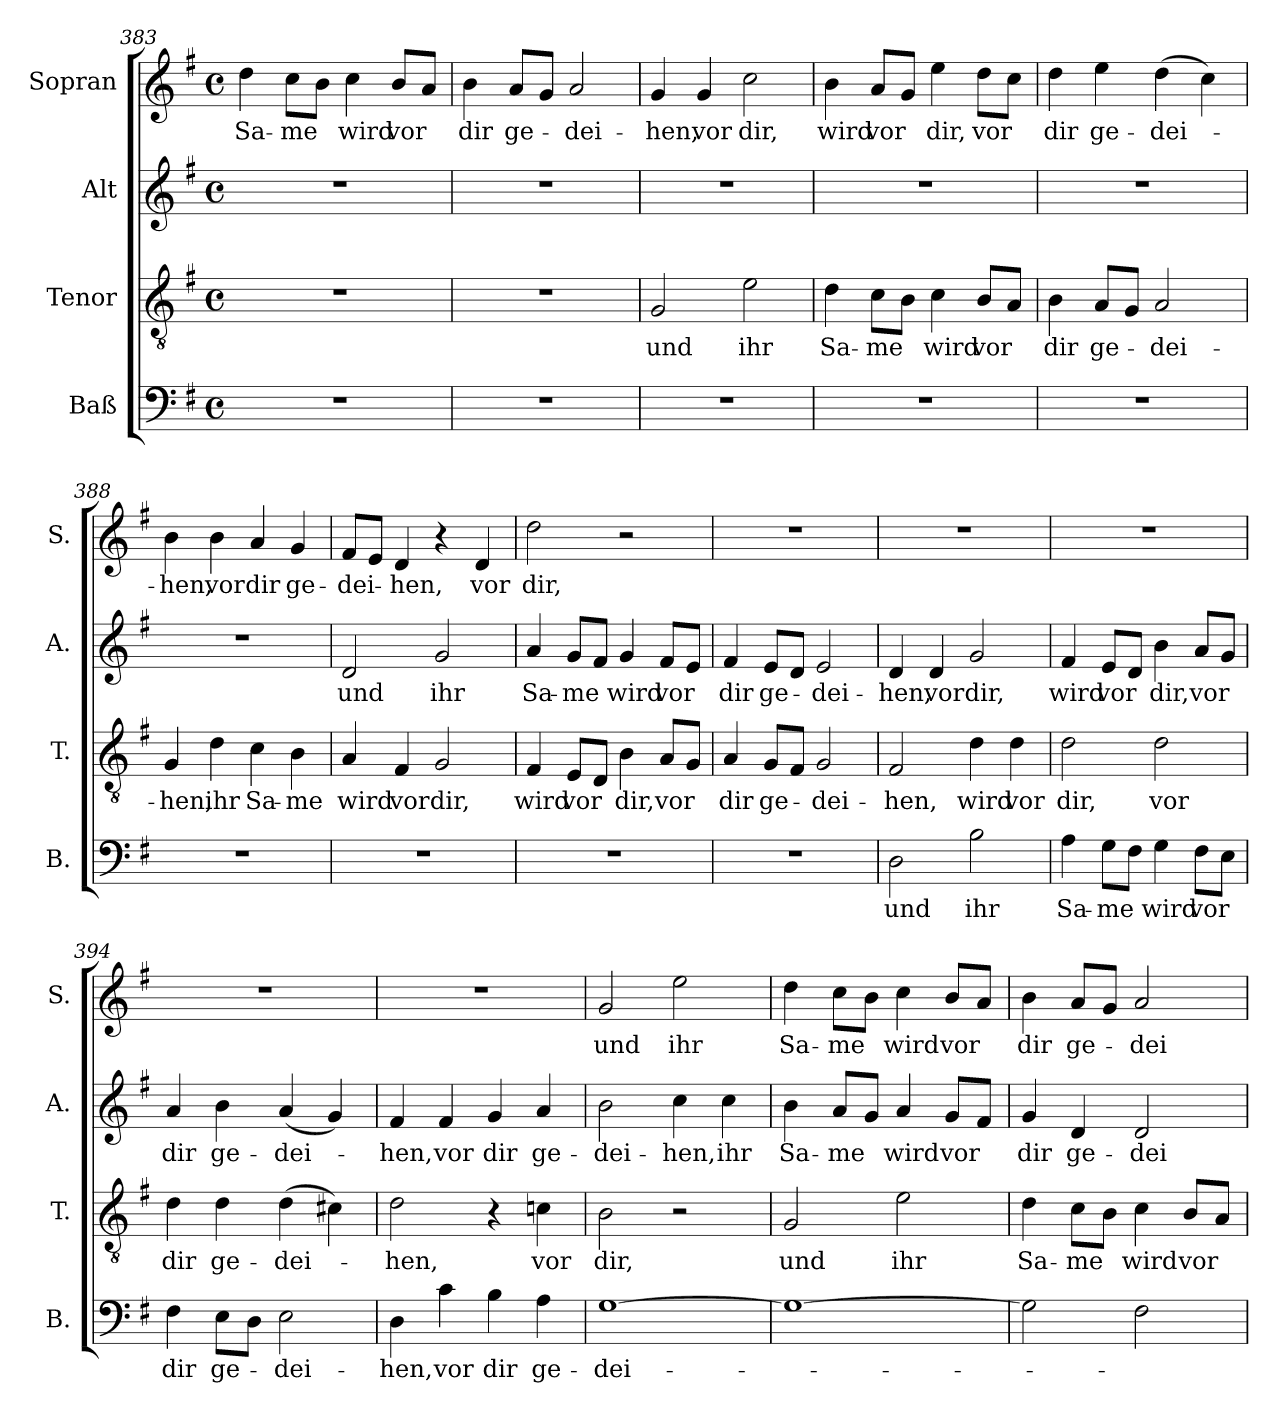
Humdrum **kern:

**kern	**text	**kern	**text	**kern	**text	**kern	**text
*part4	*part4	*part3	*part3	*part2	*part2	*part1	*part1
*staff4	*staff4	*staff3	*staff3	*staff2	*staff2	*staff1	*staff1
*I"Baß	*	*I"Tenor	*	*I"Alt	*	*I"Sopran	*
*I'B.	*	*I'T.	*	*I'A.	*	*I'S.	*
*clefF4	*	*clefGv2	*	*clefG2	*	*clefG2	*
*k[f#]	*	*k[f#]	*	*k[f#]	*	*k[f#]	*
*G:	*	*G:	*	*G:	*	*G:	*
*M4/4	*	*M4/4	*	*M4/4	*	*M4/4	*
*met(c)	*	*met(c)	*	*met(c)	*	*met(c)	*
=383	=383	=383	=383	=383	=383	=383	=383
!	!	!	!	!	!	!	!LO:LY:b
1r	.	1r	.	1r	.	4dd\	Sa-
!	!	!	!	!	!	!	!LO:LY:b
.	.	.	.	.	.	8cc\L	-me
.	.	.	.	.	.	8b\J	.
!	!	!	!	!	!	!	!LO:LY:b
.	.	.	.	.	.	4cc\	wird
!	!	!	!	!	!	!	!LO:LY:b
.	.	.	.	.	.	8b/L	vor
.	.	.	.	.	.	8a/J	.
!!LO:LB:g=z
=384	=384	=384	=384	=384	=384	=384	=384
!	!	!	!	!	!	!	!LO:LY:b
1r	.	1r	.	1r	.	4b\	dir
!	!	!	!	!	!	!	!LO:LY:b
.	.	.	.	.	.	8a/L	ge-
.	.	.	.	.	.	8g/J	.
!	!	!	!	!	!	!	!LO:LY:b
.	.	.	.	.	.	2a/	-dei-
=385	=385	=385	=385	=385	=385	=385	=385
!	!	!	!LO:LY:b	!	!	!	!LO:LY:b
1r	.	2G/	und	1r	.	4g/	-hen,
!	!	!	!	!	!	!	!LO:LY:b
.	.	.	.	.	.	4g/	vor
!	!	!	!LO:LY:b	!	!	!	!LO:LY:b
.	.	2e\	ihr	.	.	2cc\	dir,
=386	=386	=386	=386	=386	=386	=386	=386
!	!	!	!LO:LY:b	!	!	!	!LO:LY:b
1r	.	4d\	Sa-	1r	.	4b\	wird
!	!	!	!LO:LY:b	!	!	!	!LO:LY:b
.	.	8c\L	-me	.	.	8a/L	vor
.	.	8B\J	.	.	.	8g/J	.
!	!	!	!LO:LY:b	!	!	!	!LO:LY:b
.	.	4c\	wird	.	.	4ee\	dir,
!	!	!	!LO:LY:b	!	!	!	!LO:LY:b
.	.	8B/L	vor	.	.	8dd\L	vor
.	.	8A/J	.	.	.	8cc\J	.
=387	=387	=387	=387	=387	=387	=387	=387
!	!	!	!LO:LY:b	!	!	!	!LO:LY:b
1r	.	4B\	dir	1r	.	4dd\	dir
!	!	!	!LO:LY:b	!	!	!	!LO:LY:b
.	.	8A/L	ge-	.	.	4ee\	ge-
.	.	8G/J	.	.	.	.	.
!	!	!	!LO:LY:b	!	!	!	!LO:LY:b
.	.	2A/	-dei-	.	.	(>4dd\	-dei-
.	.	.	.	.	.	4cc\)	.
=388	=388	=388	=388	=388	=388	=388	=388
!	!	!	!LO:LY:b	!	!	!	!LO:LY:b
1r	.	4G/	-hen,	1r	.	4b\	-hen,
!	!	!	!LO:LY:b	!	!	!	!LO:LY:b
.	.	4d\	ihr	.	.	4b\	vor
!	!	!	!LO:LY:b	!	!	!	!LO:LY:b
.	.	4c\	Sa-	.	.	4a/	dir
!	!	!	!LO:LY:b	!	!	!	!LO:LY:b
.	.	4B\	-me	.	.	4g/	ge-
!!LO:LB:g=z
=389	=389	=389	=389	=389	=389	=389	=389
!	!	!	!LO:LY:b	!	!LO:LY:b	!	!LO:LY:b
1r	.	4A/	wird	2d/	und	8f#/L	-dei-
.	.	.	.	.	.	8e/J	.
!	!	!	!LO:LY:b	!	!	!	!LO:LY:b
.	.	4F#/	vor	.	.	4d/	-hen,
!	!	!	!LO:LY:b	!	!LO:LY:b	!	!
.	.	2G/	dir,	2g/	ihr	4r	.
!	!	!	!	!	!	!	!LO:LY:b
.	.	.	.	.	.	4d/	vor
=390	=390	=390	=390	=390	=390	=390	=390
!	!	!	!LO:LY:b	!	!LO:LY:b	!	!LO:LY:b
1r	.	4F#/	wird	4a/	Sa-	2dd\	dir,
!	!	!	!LO:LY:b	!	!LO:LY:b	!	!
.	.	8E/L	vor	8g/L	-me	.	.
.	.	8D/J	.	8f#/J	.	.	.
!	!	!	!LO:LY:b	!	!LO:LY:b	!	!
.	.	4B\	dir,	4g/	wird	2r	.
!	!	!	!LO:LY:b	!	!LO:LY:b	!	!
.	.	8A/L	vor	8f#/L	vor	.	.
.	.	8G/J	.	8e/J	.	.	.
=391	=391	=391	=391	=391	=391	=391	=391
!	!	!	!LO:LY:b	!	!LO:LY:b	!	!
1r	.	4A/	dir	4f#/	dir	1r	.
!	!	!	!LO:LY:b	!	!LO:LY:b	!	!
.	.	8G/L	ge-	8e/L	ge-	.	.
.	.	8F#/J	.	8d/J	.	.	.
!	!	!	!LO:LY:b	!	!LO:LY:b	!	!
.	.	2G/	-dei-	2e/	-dei-	.	.
=392	=392	=392	=392	=392	=392	=392	=392
!	!LO:LY:b	!	!LO:LY:b	!	!LO:LY:b	!	!
2D\	und	2F#/	-hen,	4d/	-hen,	1r	.
!	!	!	!	!	!LO:LY:b	!	!
.	.	.	.	4d/	vor	.	.
!	!LO:LY:b	!	!LO:LY:b	!	!LO:LY:b	!	!
2B\	ihr	4d\	wird	2g/	dir,	.	.
!	!	!	!LO:LY:b	!	!	!	!
.	.	4d\	vor	.	.	.	.
=393	=393	=393	=393	=393	=393	=393	=393
!	!LO:LY:b	!	!LO:LY:b	!	!LO:LY:b	!	!
4A\	Sa-	2d\	dir,	4f#/	wird	1r	.
!	!LO:LY:b	!	!	!	!LO:LY:b	!	!
8G\L	-me	.	.	8e/L	vor	.	.
8F#\J	.	.	.	8d/J	.	.	.
!	!LO:LY:b	!	!LO:LY:b	!	!LO:LY:b	!	!
4G\	wird	2d\	vor	4b\	dir,	.	.
!	!LO:LY:b	!	!	!	!LO:LY:b	!	!
8F#\L	vor	.	.	8a/L	vor	.	.
8E\J	.	.	.	8g/J	.	.	.
!!LO:PB:g=z
=394	=394	=394	=394	=394	=394	=394	=394
!	!LO:LY:b	!	!LO:LY:b	!	!LO:LY:b	!	!
4F#\	dir	4d\	dir	4a/	dir	1r	.
!	!LO:LY:b	!	!LO:LY:b	!	!LO:LY:b	!	!
8E\L	ge-	4d\	ge-	4b\	ge-	.	.
8D\J	.	.	.	.	.	.	.
!	!LO:LY:b	!	!LO:LY:b	!	!LO:LY:b	!	!
2E\	-dei-	(>4d\	-dei-	(<4a/	-dei-	.	.
.	.	4c#X\)	.	4g/)	.	.	.
=395	=395	=395	=395	=395	=395	=395	=395
!	!LO:LY:b	!	!LO:LY:b	!	!LO:LY:b	!	!
4D\	-hen,	2d\	-hen,	4f#/	-hen,	1r	.
!	!LO:LY:b	!	!	!	!LO:LY:b	!	!
4c\	vor	.	.	4f#/	vor	.	.
!	!LO:LY:b	!	!	!	!LO:LY:b	!	!
4B\	dir	4r	.	4g/	dir	.	.
!	!LO:LY:b	!	!LO:LY:b	!	!LO:LY:b	!	!
4A\	ge-	4cn\	vor	4a/	ge-	.	.
=396	=396	=396	=396	=396	=396	=396	=396
!	!LO:LY:b	!	!LO:LY:b	!	!LO:LY:b	!	!LO:LY:b
[1G	-dei-	2B\	dir,	2b\	-dei-	2g/	und
!	!	!	!	!	!LO:LY:b	!	!LO:LY:b
.	.	2r	.	4cc\	-hen,	2ee\	ihr
!	!	!	!	!	!LO:LY:b	!	!
.	.	.	.	4cc\	ihr	.	.
=397	=397	=397	=397	=397	=397	=397	=397
!	!	!	!LO:LY:b	!	!LO:LY:b	!	!LO:LY:b
1G_	.	2G/	und	4b\	Sa-	4dd\	Sa-
!	!	!	!	!	!LO:LY:b	!	!LO:LY:b
.	.	.	.	8a/L	-me	8cc\L	-me
.	.	.	.	8g/J	.	8b\J	.
!	!	!	!LO:LY:b	!	!LO:LY:b	!	!LO:LY:b
.	.	2e\	ihr	4a/	wird	4cc\	wird
!	!	!	!	!	!LO:LY:b	!	!LO:LY:b
.	.	.	.	8g/L	vor	8b/L	vor
.	.	.	.	8f#/J	.	8a/J	.
=398	=398	=398	=398	=398	=398	=398	=398
!	!	!	!LO:LY:b	!	!LO:LY:b	!	!LO:LY:b
2G\]	.	4d\	Sa-	4g/	dir	4b\	dir
!	!	!	!LO:LY:b	!	!LO:LY:b	!	!LO:LY:b
.	.	8c\L	-me	4d/	ge-	8a/L	ge-
.	.	8B\J	.	.	.	8g/J	.
!	!	!	!LO:LY:b	!	!LO:LY:b	!	!LO:LY:b
2F#\	.	4c\	wird	2d/	-dei-	2a/	-dei-
!	!	!	!LO:LY:b	!	!	!	!
.	.	8B/L	vor	.	.	.	.
.	.	8A/J	.	.	.	.	.
=	=	=	=	=	=	=	=
*-	*-	*-	*-	*-	*-	*-	*-
